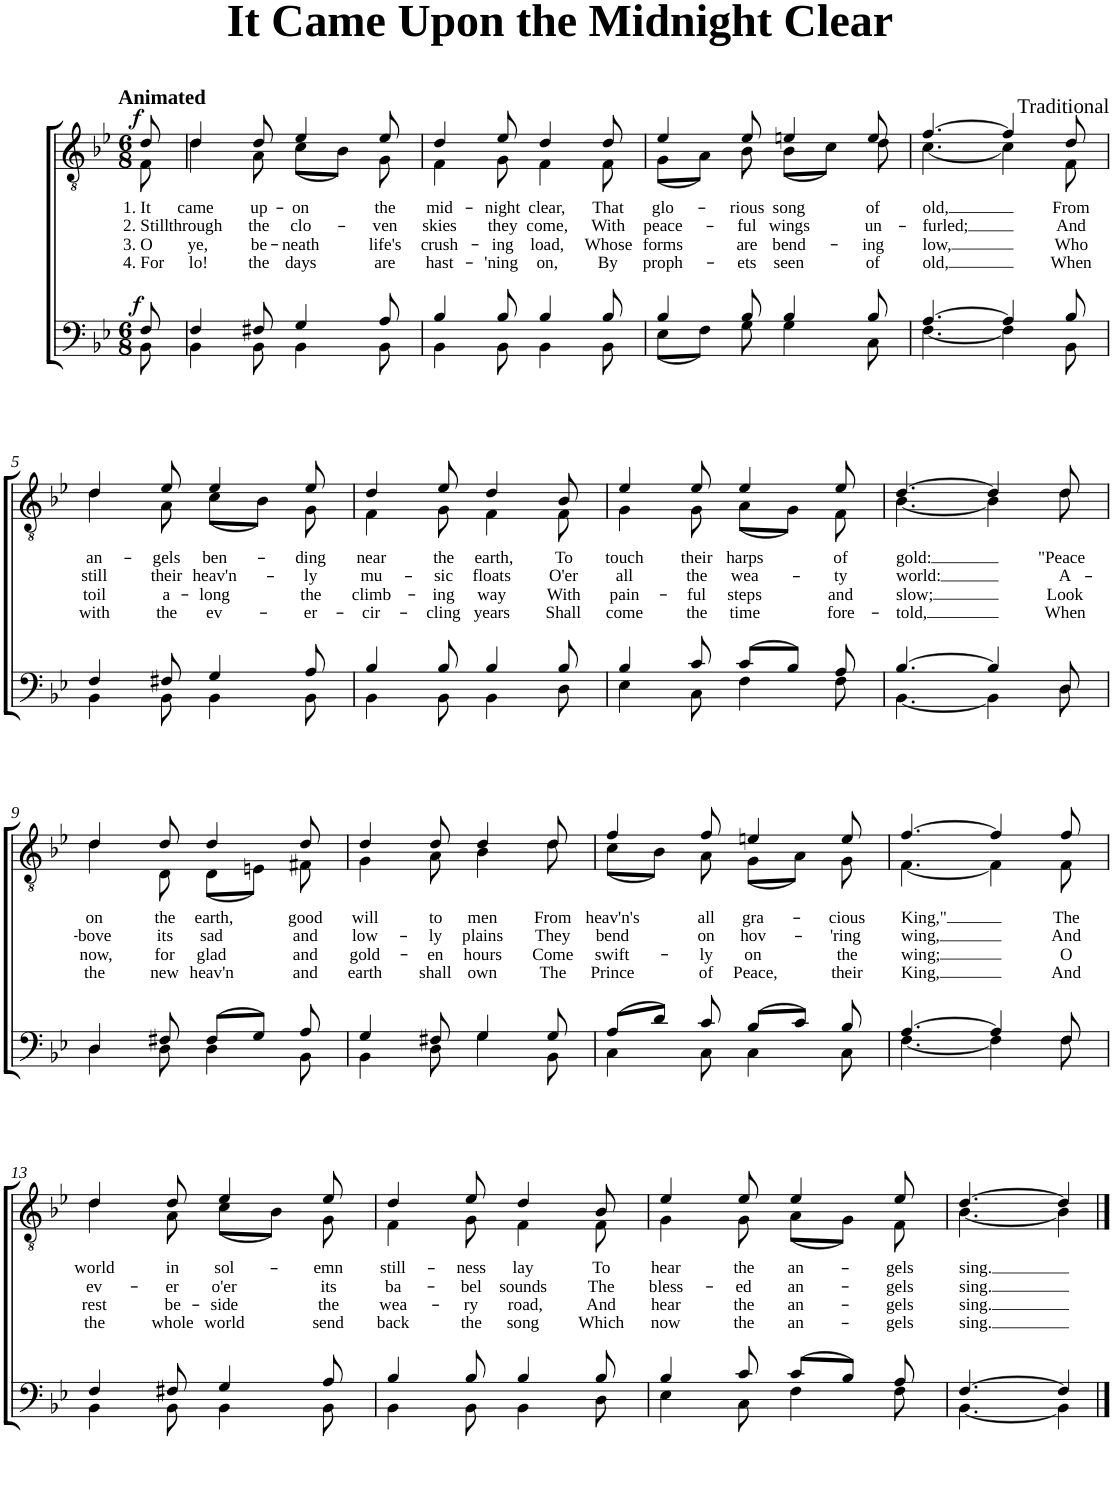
**kern	**dynam	**kern	**text	**text	**text	**text	**dynam
*part2	*part2	*part1	*part1	*part1	*part1	*part1	*part1
*staff2	*staff2	*staff1	*staff1	*staff1	*staff1	*staff1	*staff1
*I"Bass I	*	*I"Tenor I	*	*	*	*	*
*clefF4	*	*clefGv2	*	*	*	*	*
*k[b-e-]	*	*k[b-e-]	*	*	*	*	*
*M6/8	*	*M6/8	*	*	*	*	*
=	=	=	=	=	=	=	=
*^	*	*	*	*	*	*	*
!	!	!	!LO:TX:a:B:t=Animated	!	!	!	!	!
!	!	!LO:DY:a	!	!LO:LY:b	!LO:LY:b	!LO:LY:b	!LO:LY:b	!LO:DY:a
*	*	*	*^	*	*	*	*	*
8F/	8BB-\	f	8d/	8F\	1. It	2. Still	3. O	4. For	f
=1	=1	=1	=1	=1	=1	=1	=1	=1	=1
!	!	!	!	!	!LO:LY:b	!LO:LY:b	!LO:LY:b	!LO:LY:b	!
4F/	4BB-\	.	4d/	4d\	came	through	ye,	lo!	.
!	!	!	!	!	!LO:LY:b	!LO:LY:b	!LO:LY:b	!LO:LY:b	!
8F#X/	8BB-\	.	8d/	8A\	up-	the	be-	the	.
!	!	!	!	!	!LO:LY:b	!LO:LY:b	!LO:LY:b	!LO:LY:b	!
4G/	4BB-\	.	4e-/	(8c\L	-on	clo-	-neath	days	.
.	.	.	.	8B-\J)	.	.	.	.	.
!	!	!	!	!	!LO:LY:b	!LO:LY:b	!LO:LY:b	!LO:LY:b	!
8A/	8BB-\	.	8e-/	8G\	the	-ven	life's	are	.
=2	=2	=2	=2	=2	=2	=2	=2	=2	=2
!	!	!	!	!	!LO:LY:b	!LO:LY:b	!LO:LY:b	!LO:LY:b	!
4B-/	4BB-\	.	4d/	4F\	mid-	skies	crush-	hast-	.
!	!	!	!	!	!LO:LY:b	!LO:LY:b	!LO:LY:b	!LO:LY:b	!
8B-/	8BB-\	.	8e-/	8G\	-night	they	-ing	-'ning	.
!	!	!	!	!	!LO:LY:b	!LO:LY:b	!LO:LY:b	!LO:LY:b	!
4B-/	4BB-\	.	4d/	4F\	clear,	come,	load,	on,	.
!	!	!	!	!	!LO:LY:b	!LO:LY:b	!LO:LY:b	!LO:LY:b	!
8B-/	8BB-\	.	8d/	8F\	That	With	Whose	By	.
=3	=3	=3	=3	=3	=3	=3	=3	=3	=3
!	!	!	!	!	!LO:LY:b	!LO:LY:b	!LO:LY:b	!LO:LY:b	!
4B-/	(8E-\L	.	4e-/	(8G\L	glo-	peace-	forms	proph-	.
.	8F\J)	.	.	8A\J)	.	.	.	.	.
!	!	!	!	!	!LO:LY:b	!LO:LY:b	!LO:LY:b	!LO:LY:b	!
8B-/	8G\	.	8e-/	8B-\	-rious	-ful	are	-ets	.
!	!	!	!	!	!LO:LY:b	!LO:LY:b	!LO:LY:b	!LO:LY:b	!
4B-/	4G\	.	4en/	(8B-\L	song	wings	bend-	seen	.
.	.	.	.	8c\J)	.	.	.	.	.
!	!	!	!	!	!LO:LY:b	!LO:LY:b	!LO:LY:b	!LO:LY:b	!
8B-/	8C\	.	8e/	8d\	of	un-	-ing	of	.
=4	=4	=4	=4	=4	=4	=4	=4	=4	=4
!	!	!	!	!	!LO:LY:b	!LO:LY:b	!LO:LY:b	!LO:LY:b	!
[4.A/	[4.F\	.	[4.f/	[4.c\	old,	-furled;	low,	old,	.
4A/]	4F\]	.	4f/]	4c\]	.	.	.	.	.
!	!	!	!	!	!LO:LY:b	!LO:LY:b	!LO:LY:b	!LO:LY:b	!
8B-/	8BB-\	.	8d/	8F\	From	And	Who	When	.
!!LO:LB:g=z	!!
=5	=5	=5	=5	=5	=5	=5	=5	=5	=5
!	!	!	!	!	!LO:LY:b	!LO:LY:b	!LO:LY:b	!LO:LY:b	!
4F/	4BB-\	.	4d/	4d\	an-	still	toil	with	.
!	!	!	!	!	!LO:LY:b	!LO:LY:b	!LO:LY:b	!LO:LY:b	!
8F#X/	8BB-\	.	8e-/	8A\	-gels	their	a-	the	.
!	!	!	!	!	!LO:LY:b	!LO:LY:b	!LO:LY:b	!LO:LY:b	!
4G/	4BB-\	.	4e-/	(8c\L	ben-	heav'n-	-long	ev-	.
.	.	.	.	8B-\J)	.	.	.	.	.
!	!	!	!	!	!LO:LY:b	!LO:LY:b	!LO:LY:b	!LO:LY:b	!
8A/	8BB-\	.	8e-/	8G\	-ding	-ly	the	-er-	.
=6	=6	=6	=6	=6	=6	=6	=6	=6	=6
!	!	!	!	!	!LO:LY:b	!LO:LY:b	!LO:LY:b	!LO:LY:b	!
4B-/	4BB-\	.	4d/	4F\	near	mu-	climb-	-cir-	.
!	!	!	!	!	!LO:LY:b	!LO:LY:b	!LO:LY:b	!LO:LY:b	!
8B-/	8BB-\	.	8e-/	8G\	the	-sic	-ing	-cling	.
!	!	!	!	!	!LO:LY:b	!LO:LY:b	!LO:LY:b	!LO:LY:b	!
4B-/	4BB-\	.	4d/	4F\	earth,	floats	way	years	.
!	!	!	!	!	!LO:LY:b	!LO:LY:b	!LO:LY:b	!LO:LY:b	!
8B-/	8D\	.	8B-/	8F\	To	O'er	With	Shall	.
=7	=7	=7	=7	=7	=7	=7	=7	=7	=7
!	!	!	!	!	!LO:LY:b	!LO:LY:b	!LO:LY:b	!LO:LY:b	!
4B-/	4E-\	.	4e-/	4G\	touch	all	pain-	come	.
!	!	!	!	!	!LO:LY:b	!LO:LY:b	!LO:LY:b	!LO:LY:b	!
8c/	8C\	.	8e-/	8G\	their	the	-ful	the	.
!	!	!	!	!	!LO:LY:b	!LO:LY:b	!LO:LY:b	!LO:LY:b	!
(8c/L	4F\	.	4e-/	(8A\L	harps	wea-	steps	time	.
8B-/J)	.	.	.	8G\J)	.	.	.	.	.
!	!	!	!	!	!LO:LY:b	!LO:LY:b	!LO:LY:b	!LO:LY:b	!
8A/	8F\	.	8e-/	8F\	of	-ty	and	fore-	.
=8	=8	=8	=8	=8	=8	=8	=8	=8	=8
!	!	!	!	!	!LO:LY:b	!LO:LY:b	!LO:LY:b	!LO:LY:b	!
[4.B-/	[4.BB-\	.	[4.d/	[4.B-\	gold:	world:	slow;	-told,	.
4B-/]	4BB-\]	.	4d/]	4B-\]	.	.	.	.	.
!	!	!	!	!	!LO:LY:b	!LO:LY:b	!LO:LY:b	!LO:LY:b	!
8D/	8D\	.	8d/	8d\	"Peace	A-	Look	When	.
!!LO:LB:g=z	!!
=9	=9	=9	=9	=9	=9	=9	=9	=9	=9
!	!	!	!	!	!LO:LY:b	!LO:LY:b	!LO:LY:b	!LO:LY:b	!
4D/	4D\	.	4d/	4d\	on	-bove	now,	the	.
!	!	!	!	!	!LO:LY:b	!LO:LY:b	!LO:LY:b	!LO:LY:b	!
8F#X/	8D\	.	8d/	8D\	the	its	for	new	.
!	!	!	!	!	!LO:LY:b	!LO:LY:b	!LO:LY:b	!LO:LY:b	!
(8F#/L	4D\	.	4d/	(8D\L	earth,	sad	glad	heav'n	.
8G/J)	.	.	.	8En\J)	.	.	.	.	.
!	!	!	!	!	!LO:LY:b	!LO:LY:b	!LO:LY:b	!LO:LY:b	!
8A/	8BB-\	.	8d/	8F#X\	good	and	and	and	.
=10	=10	=10	=10	=10	=10	=10	=10	=10	=10
!	!	!	!	!	!LO:LY:b	!LO:LY:b	!LO:LY:b	!LO:LY:b	!
4G/	4BB-\	.	4d/	4G\	will	low-	gold-	earth	.
!	!	!	!	!	!LO:LY:b	!LO:LY:b	!LO:LY:b	!LO:LY:b	!
8F#X/	8D\	.	8d/	8A\	to	-ly	-en	shall	.
!	!	!	!	!	!LO:LY:b	!LO:LY:b	!LO:LY:b	!LO:LY:b	!
4G/	4G\	.	4d/	4B-\	men	plains	hours	own	.
!	!	!	!	!	!LO:LY:b	!LO:LY:b	!LO:LY:b	!LO:LY:b	!
8G/	8BB-\	.	8d/	8d\	From	They	Come	The	.
=11	=11	=11	=11	=11	=11	=11	=11	=11	=11
!	!	!	!	!	!LO:LY:b	!LO:LY:b	!LO:LY:b	!LO:LY:b	!
(8A/L	4C\	.	4f/	(8c\L	heav'n's	bend	swift-	Prince	.
8d/J)	.	.	.	8B-\J)	.	.	.	.	.
!	!	!	!	!	!LO:LY:b	!LO:LY:b	!LO:LY:b	!LO:LY:b	!
8c/	8C\	.	8f/	8A\	all	on	-ly	of	.
!	!	!	!	!	!LO:LY:b	!LO:LY:b	!LO:LY:b	!LO:LY:b	!
(8B-/L	4C\	.	4en/	(8G\L	gra-	hov-	on	Peace,	.
8c/J)	.	.	.	8A\J)	.	.	.	.	.
!	!	!	!	!	!LO:LY:b	!LO:LY:b	!LO:LY:b	!LO:LY:b	!
8B-/	8C\	.	8e/	8G\	-cious	-'ring	the	their	.
=12	=12	=12	=12	=12	=12	=12	=12	=12	=12
!	!	!	!	!	!LO:LY:b	!LO:LY:b	!LO:LY:b	!LO:LY:b	!
[4.A/	[4.F\	.	[4.f/	[4.F\	King,"	wing,	wing;	King,	.
4A/]	4F\]	.	4f/]	4F\]	.	.	.	.	.
!	!	!	!	!	!LO:LY:b	!LO:LY:b	!LO:LY:b	!LO:LY:b	!
8F/	8F\	.	8f/	8F\	The	And	O	And	.
!!LO:LB:g=z	!!
=13	=13	=13	=13	=13	=13	=13	=13	=13	=13
!	!	!	!	!	!LO:LY:b	!LO:LY:b	!LO:LY:b	!LO:LY:b	!
4F/	4BB-\	.	4d/	4d\	world	ev-	rest	the	.
!	!	!	!	!	!LO:LY:b	!LO:LY:b	!LO:LY:b	!LO:LY:b	!
8F#X/	8BB-\	.	8d/	8A\	in	-er	be-	whole	.
!	!	!	!	!	!LO:LY:b	!LO:LY:b	!LO:LY:b	!LO:LY:b	!
4G/	4BB-\	.	4e-/	(8c\L	sol-	o'er	-side	world	.
.	.	.	.	8B-\J)	.	.	.	.	.
!	!	!	!	!	!LO:LY:b	!LO:LY:b	!LO:LY:b	!LO:LY:b	!
8A/	8BB-\	.	8e-/	8G\	-emn	its	the	send	.
=14	=14	=14	=14	=14	=14	=14	=14	=14	=14
!	!	!	!	!	!LO:LY:b	!LO:LY:b	!LO:LY:b	!LO:LY:b	!
4B-/	4BB-\	.	4d/	4F\	still-	ba-	wea-	back	.
!	!	!	!	!	!LO:LY:b	!LO:LY:b	!LO:LY:b	!LO:LY:b	!
8B-/	8BB-\	.	8e-/	8G\	-ness	-bel	-ry	the	.
!	!	!	!	!	!LO:LY:b	!LO:LY:b	!LO:LY:b	!LO:LY:b	!
4B-/	4BB-\	.	4d/	4F\	lay	sounds	road,	song	.
!	!	!	!	!	!LO:LY:b	!LO:LY:b	!LO:LY:b	!LO:LY:b	!
8B-/	8D\	.	8B-/	8F\	To	The	And	Which	.
=15	=15	=15	=15	=15	=15	=15	=15	=15	=15
!	!	!	!	!	!LO:LY:b	!LO:LY:b	!LO:LY:b	!LO:LY:b	!
4B-/	4E-\	.	4e-/	4G\	hear	bless-	hear	now	.
!	!	!	!	!	!LO:LY:b	!LO:LY:b	!LO:LY:b	!LO:LY:b	!
8c/	8C\	.	8e-/	8G\	the	-ed	the	the	.
!	!	!	!	!	!LO:LY:b	!LO:LY:b	!LO:LY:b	!LO:LY:b	!
(8c/L	4F\	.	4e-/	(8A\L	an-	an-	an-	an-	.
8B-/J)	.	.	.	8G\J)	.	.	.	.	.
!	!	!	!	!	!LO:LY:b	!LO:LY:b	!LO:LY:b	!LO:LY:b	!
8A/	8F\	.	8e-/	8F\	-gels	-gels	-gels	-gels	.
=16	=16	=16	=16	=16	=16	=16	=16	=16	=16
!	!	!	!	!	!LO:LY:b	!LO:LY:b	!LO:LY:b	!LO:LY:b	!
[4.F/	[4.BB-\	.	[4.d/	[4.B-\	sing.	sing.	sing.	sing.	.
4F/]	4BB-\]	.	4d/]	4B-\]	.	.	.	.	.
*v	*v	*	*	*	*	*	*	*	*
*	*	*v	*v	*	*	*	*	*
==	==	==	==	==	==	==	==
*-	*-	*-	*-	*-	*-	*-	*-
